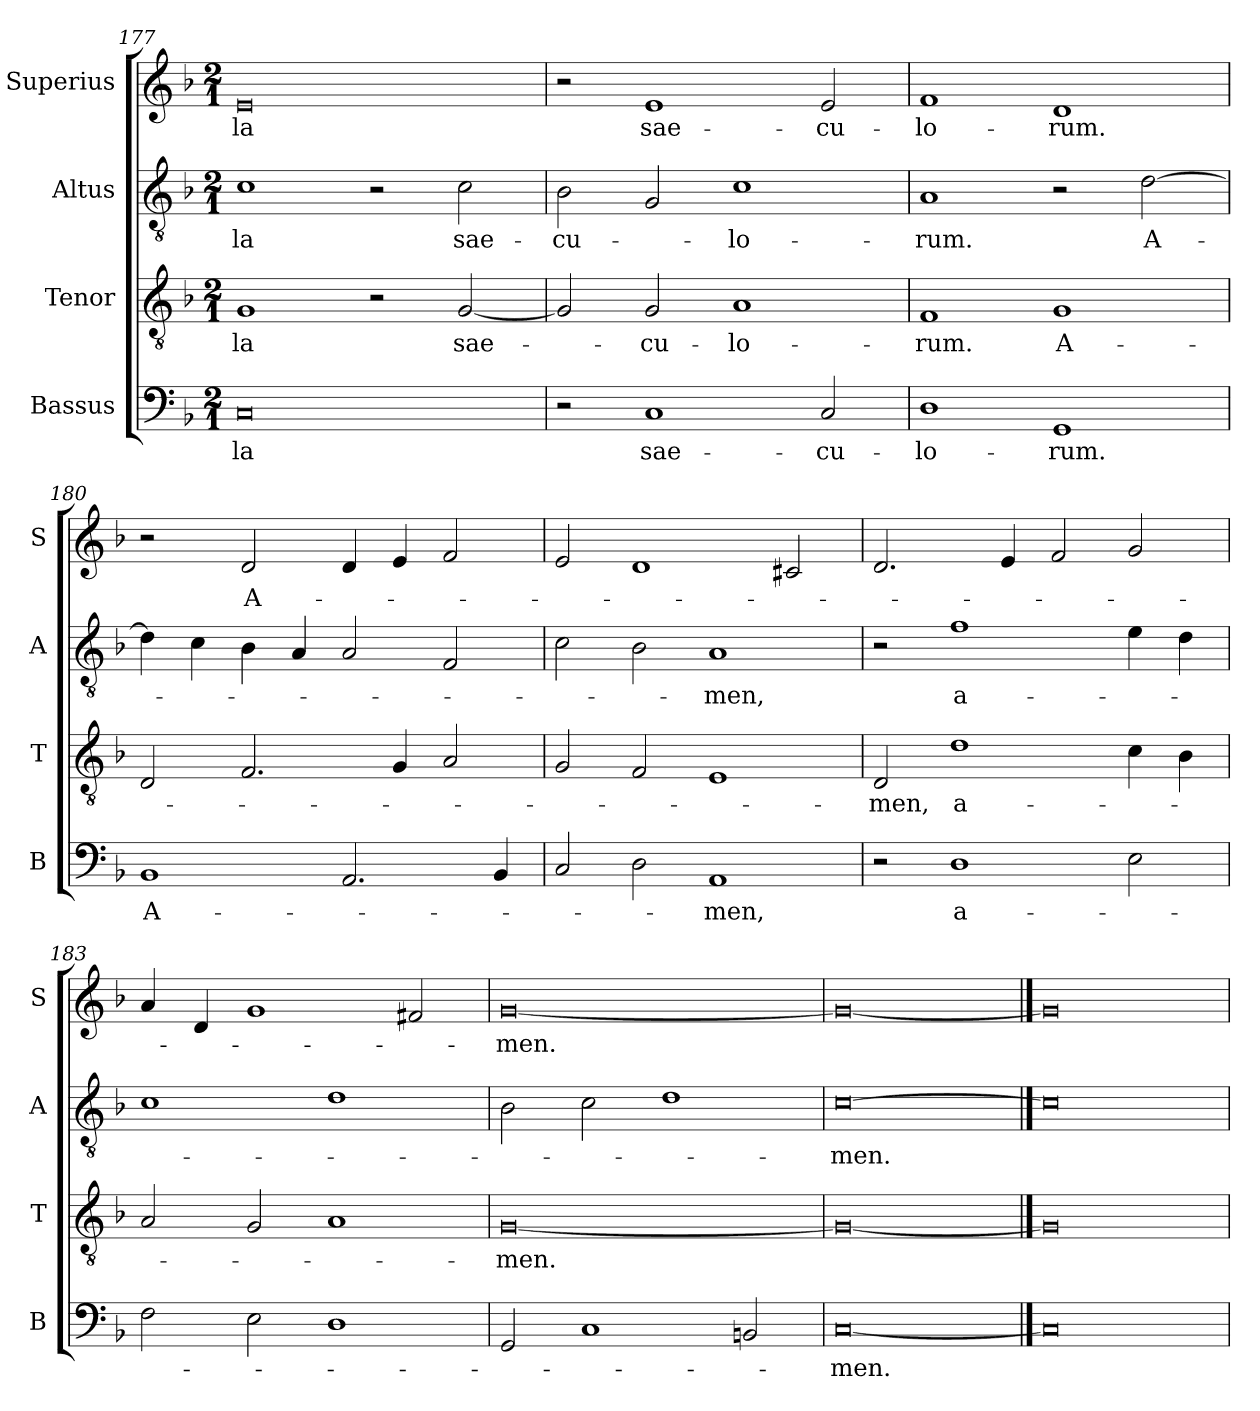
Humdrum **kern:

**kern	**text	**kern	**text	**kern	**text	**kern	**text
*part4	*part4	*part3	*part3	*part2	*part2	*part1	*part1
*staff4	*staff4	*staff3	*staff3	*staff2	*staff2	*staff1	*staff1
*I"Bassus	*	*I"Tenor	*	*I"Altus	*	*I"Superius	*
*I'B	*	*I'T	*	*I'A	*	*I'S	*
*clefF4	*	*clefGv2	*	*clefGv2	*	*clefG2	*
*k[b-]	*	*k[b-]	*	*k[b-]	*	*k[b-]	*
*F:	*	*F:	*	*F:	*	*F:	*
*M2/1	*	*M2/1	*	*M2/1	*	*M2/1	*
=177	=177	=177	=177	=177	=177	=177	=177
0C	-la	1G	-la	1c	-la	0e	-la
.	.	2r	.	2r	.	.	.
.	.	[2G	sae-	2c	sae-	.	.
=178	=178	=178	=178	=178	=178	=178	=178
2r	.	2G]	.	2B-	-cu-	2r	.
1C	sae-	2G	-cu-	2G	.	1e	sae-
.	.	1A	-lo-	1c	-lo-	.	.
2C	-cu-	.	.	.	.	2e	-cu-
=179	=179	=179	=179	=179	=179	=179	=179
1D	-lo-	1F	-rum.	1A	-rum.	1f	-lo-
1GG	-rum.	1G	A-	2r	.	1d	-rum.
.	.	.	.	[2d	A-	.	.
=180	=180	=180	=180	=180	=180	=180	=180
1BB-	A-	2D	.	4d]	.	2r	.
.	.	.	.	4c	.	.	.
.	.	2.F	.	4B-	.	2d	A-
.	.	.	.	4A	.	.	.
2.AA	.	.	.	2A	.	4d	.
.	.	4G	.	.	.	4e	.
.	.	2A	.	2F	.	2f	.
4BB-	.	.	.	.	.	.	.
=181	=181	=181	=181	=181	=181	=181	=181
2C	.	2G	.	2c	.	2e	.
2D	.	2F	.	2B-	.	1d	.
1AA	-men,	1E	.	1A	-men,	.	.
.	.	.	.	.	.	2c#X	.
=182	=182	=182	=182	=182	=182	=182	=182
2r	.	2D	-men,	2r	.	2.d	.
1D	a-	1d	a-	1f	a-	.	.
.	.	.	.	.	.	4e	.
.	.	.	.	.	.	2f	.
2E	.	4c	.	4e	.	2g	.
.	.	4B-	.	4d	.	.	.
=183	=183	=183	=183	=183	=183	=183	=183
2F	.	2A	.	1c	.	4a	.
.	.	.	.	.	.	4d	.
2E	.	2G	.	.	.	1g	.
1D	.	1A	.	1d	.	.	.
.	.	.	.	.	.	2f#X	.
=184	=184	=184	=184	=184	=184	=184	=184
2GG	.	[0G	-men.	2B-	.	[0g	-men.
1C	.	.	.	2c	.	.	.
.	.	.	.	1d	.	.	.
2BBn	.	.	.	.	.	.	.
=185	=185	=185	=185	=185	=185	=185	=185
[0C	-men.	0G_	.	[0c	-men.	0g_	.
==186	==186	==186	==186	==186	==186	==186	==186
0C]	.	0G]	.	0c]	.	0g]	.
=	=	=	=	=	=	=	=
*-	*-	*-	*-	*-	*-	*-	*-
